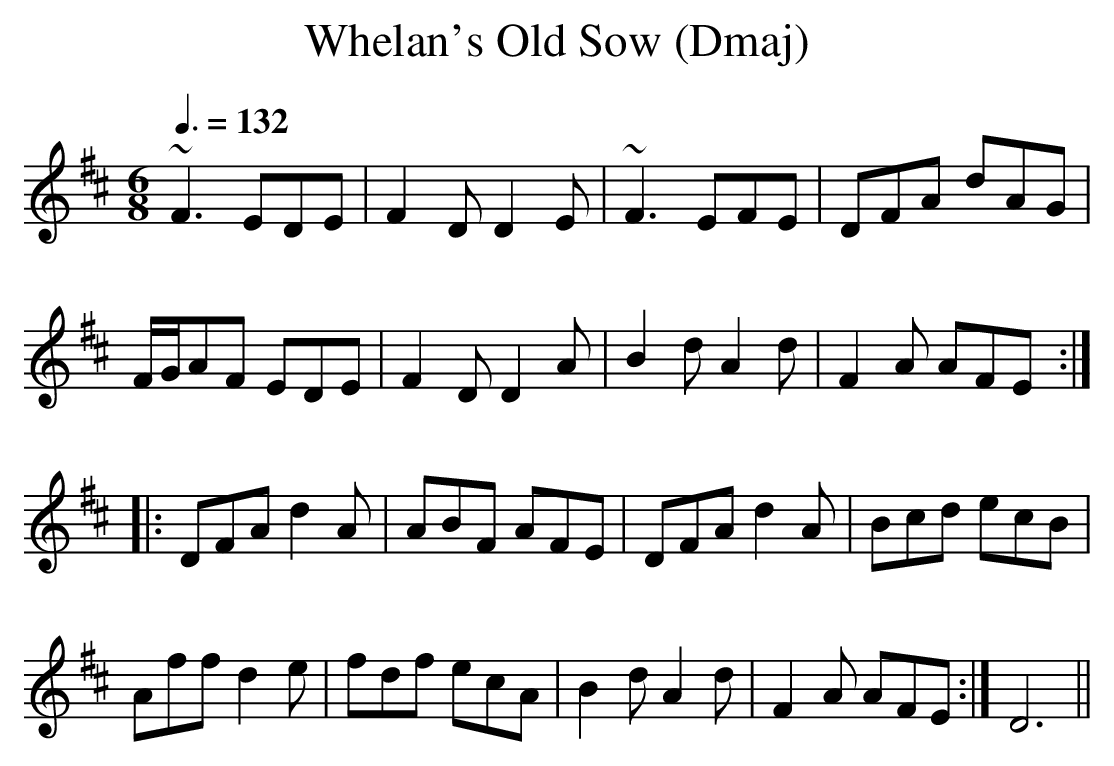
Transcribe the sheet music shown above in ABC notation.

X:1
T:Whelan's Old Sow (Dmaj)
Q:3/8=132
M:6/8
L:1/8
K:Dmaj
~F3 EDE|sF2D D2E|~F3 EFE|DFA dAG|
F/G/AF EDE|sF2D D2A|sB2d A2d|F2A AFE:|
|:DFA d2A|ABF AFE|DFA d2A|Bcd ecB|
Aff d2e|fdf ecA|sB2d A2d|F2A AFE:|D6||
